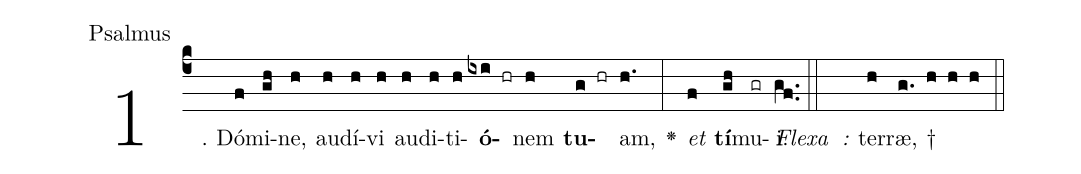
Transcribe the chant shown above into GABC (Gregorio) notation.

office-part: Psalmus;
%%
(c4) 1.( ) Dó(f)mi(gh)ne,(h) au(h)dí(h)vi(h) au(h)di(h)ti(h)<b>ó</b>(ixi hr)nem(h) <b>tu</b>(g hr)am,(h.) <v>\greheightstar</v>(:)
<i>et</i>(f) <b>tí</b>(gh)mu(gr)i.(gf..) (::)
<i>Fle</i>()<i>xa</i>() <i>:</i>() ter(h)ræ,(g.) †(h h h) (::)
